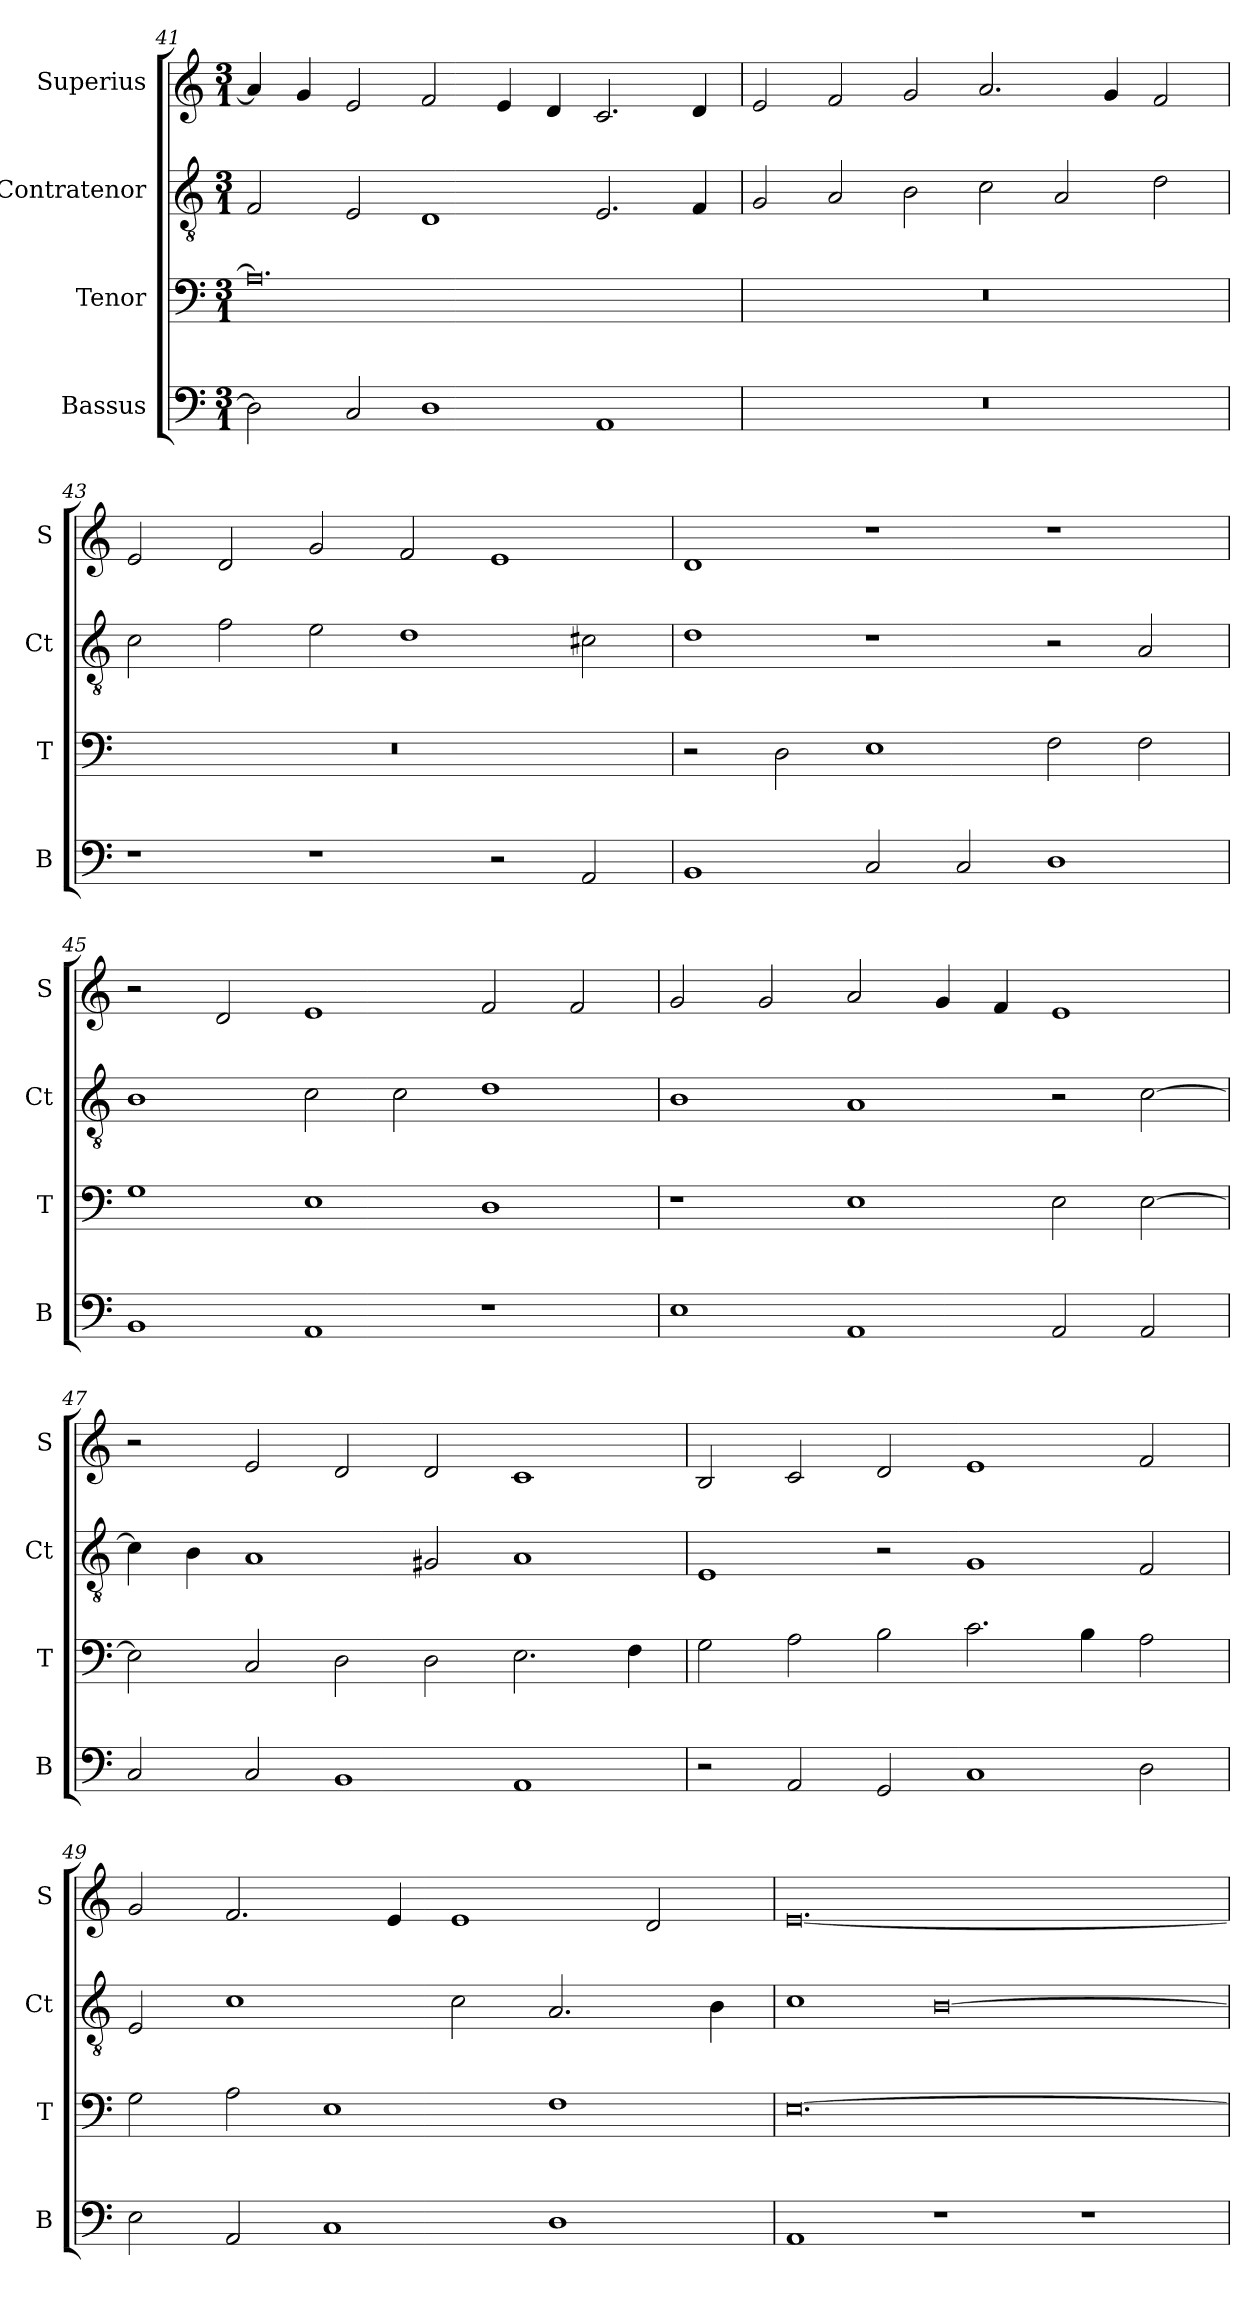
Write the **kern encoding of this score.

**kern	**kern	**kern	**kern
*part4	*part3	*part2	*part1
*staff4	*staff3	*staff2	*staff1
*I"Bassus	*I"Tenor	*I"Contratenor	*I"Superius
*I'B	*I'T	*I'Ct	*I'S
*clefF4	*clefF4	*clefGv2	*clefG2
*k[]	*k[]	*k[]	*k[]
*M3/1	*M3/1	*M3/1	*M3/1
=41	=41	=41	=41
2D\]	0.A]	2F/	4a/]
.	.	.	4g/
2C/	.	2E/	2e/
1D	.	1D	2f/
.	.	.	4e/
.	.	.	4d/
1AA	.	2.E/	2.c/
.	.	4F/	4d/
=42	=42	=42	=42
0.r	0.r	2G/	2e/
.	.	2A/	2f/
.	.	2B\	2g/
.	.	2c\	2.a/
.	.	2A/	.
.	.	.	4g/
.	.	2d\	2f/
=43	=43	=43	=43
1r	0.r	2c\	2e/
.	.	2f\	2d/
1r	.	2e\	2g/
.	.	1d	2f/
2r	.	.	1e
2AA/	.	2c#X\	.
=44	=44	=44	=44
1BB	2r	1d	1d
.	2D\	.	.
2C/	1E	1r	1r
2C/	.	.	.
1D	2F\	2r	1r
.	2F\	2A/	.
=45	=45	=45	=45
1BB	1G	1B	2r
.	.	.	2d/
1AA	1E	2c\	1e
.	.	2c\	.
1r	1D	1d	2f/
.	.	.	2f/
=46	=46	=46	=46
1E	1r	1B	2g/
.	.	.	2g/
1AA	1E	1A	2a/
.	.	.	4g/
.	.	.	4f/
2AA/	2E\	2r	1e
2AA/	[2E\	[2c\	.
=47	=47	=47	=47
2C/	2E\]	4c\]	2r
.	.	4B\	.
2C/	2C/	1A	2e/
1BB	2D\	.	2d/
.	2D\	2G#X/	2d/
1AA	2.E\	1A	1c
.	4F\	.	.
=48	=48	=48	=48
2r	2G\	1E	2B/
2AA/	2A\	.	2c/
2GG/	2B\	2r	2d/
1C	2.c\	1G	1e
.	4B\	.	.
2D\	2A\	2F/	2f/
=49	=49	=49	=49
2E\	2G\	2E/	2g/
2AA/	2A\	1c	2.f/
1C	1E	.	.
.	.	.	4e/
.	.	2c\	1e
1D	1F	2.A/	.
.	.	.	2d/
.	.	4B\	.
=50	=50	=50	=50
1AA	[0.E	1c	[0.e
1r	.	[0B	.
1r	.	.	.
=	=	=	=
*-	*-	*-	*-
